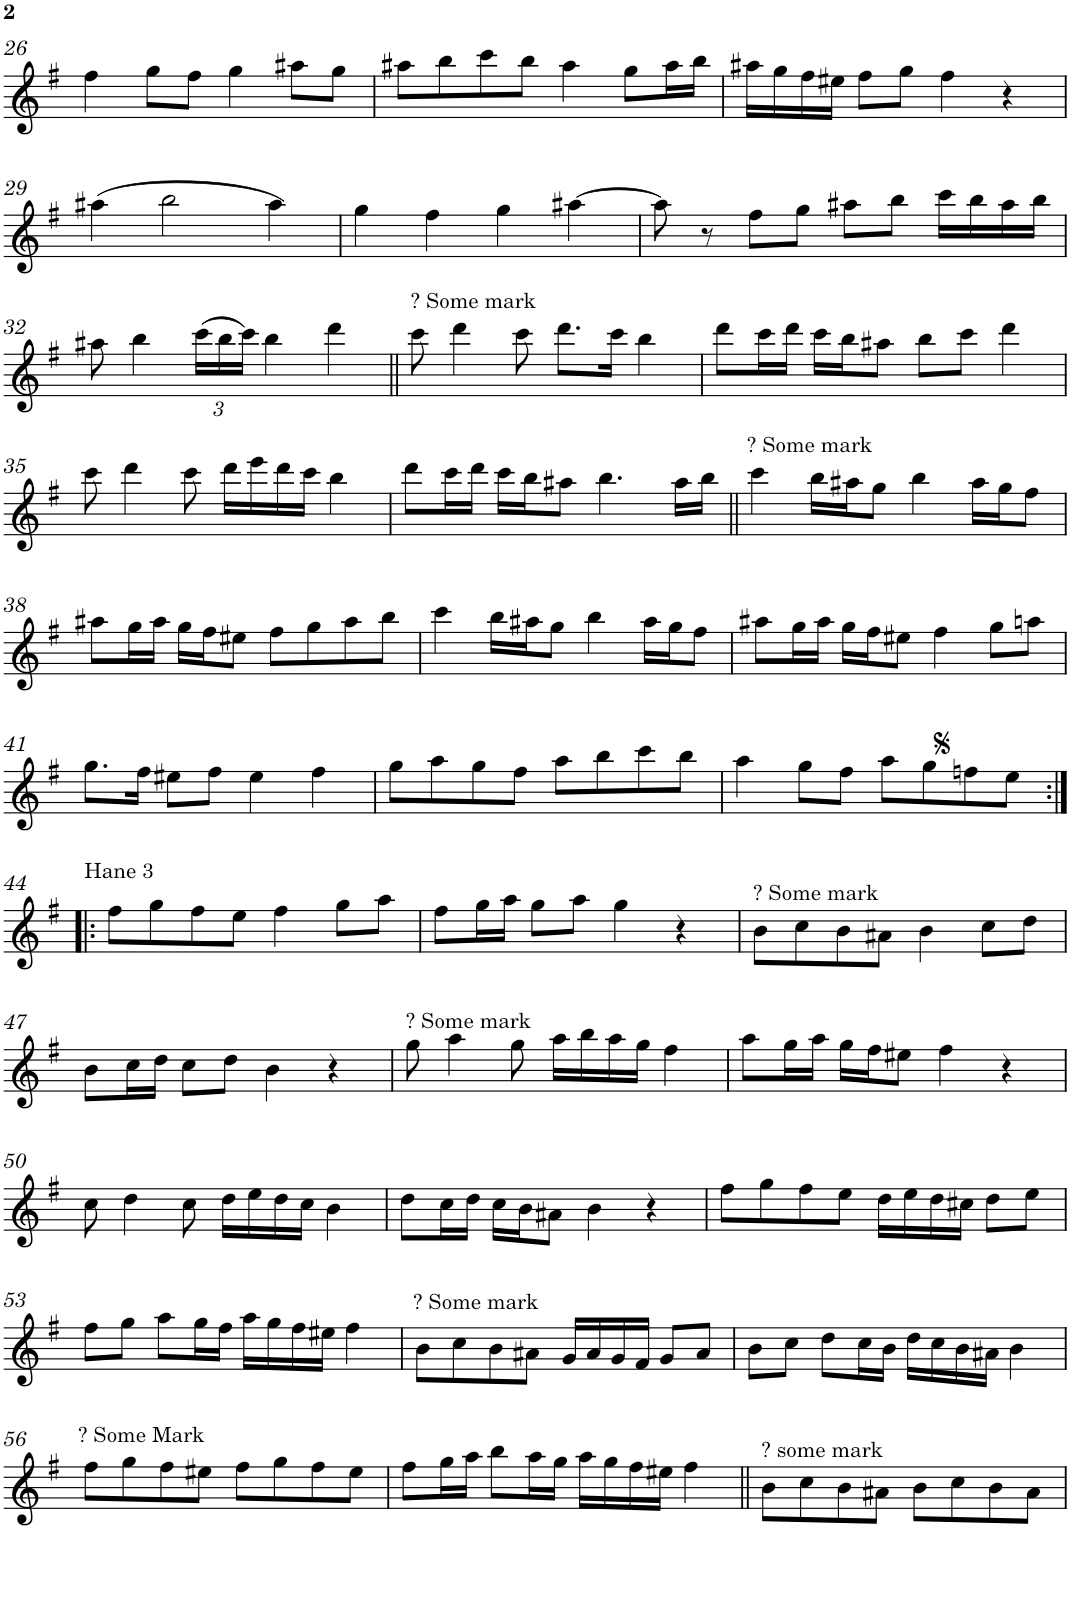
**kern
*part1
*staff1
*I"Piano
*I'Pno.
!!LO:PB:g=z
*clefG2
*k[f#]
*M4/4
*met(c)
=26
4ff#\
8gg\L
8ff#\J
4gg\
8aa#X\L
8gg\J
=27
8aa#X\L
8bb\
8ccc\
8bb\J
4aa#\
8gg\L
16aa#\L
16bb\JJ
=28
16aa#X\LL
16gg\
16ff#\
16ee#X\JJ
8ff#\L
8gg\J
4ff#\
4r
!!LO:LB:g=z
=29
(4aa#X\
2bb\
4aa#\)
=30
4gg\
4ff#\
4gg\
[4aa#X\
=31
8aa#\]
8r
8ff#\L
8gg\J
8aa#X\L
8bb\J
16ccc\LL
16bb\
16aa#\
16bb\JJ
!!LO:LB:g=z
=32
8aa#X\
4bb\
*Xbrackettup
(24ccc\LL
24bb\
24ccc\JJ)
4bb\
4ddd\
=33||
!LO:TX:a:t=? Some mark
8ccc\
4ddd\
8ccc\
8.ddd\L
16ccc\Jk
4bb\
=34
8ddd\L
16ccc\L
16ddd\JJ
16ccc\LL
16bb\J
8aa#X\J
8bb\L
8ccc\J
4ddd\
!!LO:LB:g=z
=35
8ccc\
4ddd\
8ccc\
16ddd\LL
16eee\
16ddd\
16ccc\JJ
4bb\
=36
8ddd\L
16ccc\L
16ddd\JJ
16ccc\LL
16bb\J
8aa#X\J
4.bb\
16aa#\LL
16bb\JJ
=37||
!LO:TX:a:t=? Some mark
4ccc\
16bb\LL
16aa#X\J
8gg\J
4bb\
16aa#\LL
16gg\J
8ff#\J
!!LO:LB:g=z
=38
8aa#X\L
16gg\L
16aa#\JJ
16gg\LL
16ff#\J
8ee#X\J
8ff#\L
8gg\
8aa#\
8bb\J
=39
4ccc\
16bb\LL
16aa#X\J
8gg\J
4bb\
16aa#\LL
16gg\J
8ff#\J
=40
8aa#X\L
16gg\L
16aa#\JJ
16gg\LL
16ff#\J
8ee#X\J
4ff#\
8gg\L
8aan\J
!!LO:LB:g=z
=41
8.gg\L
16ff#\Jk
8ee#X\L
8ff#\J
4ee#\
4ff#\
=42
8gg\L
8aa\
8gg\
8ff#\J
8aa\L
8bb\
8ccc\
8bb\J
=43
4aa\
8gg\L
8ff#\J
8aa\L
8gg\
8ffn\
8ee\J
!!LO:LB:g=z
=44:|!|:
!LO:TX:a:t=Hane 3
8ff#\L
8gg\
8ff#\
8ee\J
4ff#\
8gg\L
8aa\J
=45
8ff#\L
16gg\L
16aa\JJ
8gg\L
8aa\J
4gg\
4r
=46
!LO:TX:a:t=? Some mark
8b\L
8cc\
8b\
8a#X\J
4b\
8cc\L
8dd\J
!!LO:LB:g=z
=47
8b\L
16cc\L
16dd\JJ
8cc\L
8dd\J
4b\
4r
=48
!LO:TX:a:t=? Some mark
8gg\
4aa\
8gg\
16aa\LL
16bb\
16aa\
16gg\JJ
4ff#\
=49
8aa\L
16gg\L
16aa\JJ
16gg\LL
16ff#\J
8ee#X\J
4ff#\
4r
!!LO:LB:g=z
=50
8cc\
4dd\
8cc\
16dd\LL
16ee\
16dd\
16cc\JJ
4b\
=51
8dd\L
16cc\L
16dd\JJ
16cc\LL
16b\J
8a#X\J
4b\
4r
=52
8ff#\L
8gg\
8ff#\
8ee\J
16dd\LL
16ee\
16dd\
16cc#X\JJ
8dd\L
8ee\J
!!LO:LB:g=z
=53
8ff#\L
8gg\J
8aa\L
16gg\L
16ff#\JJ
16aa\LL
16gg\
16ff#\
16ee#X\JJ
4ff#\
=54
!LO:TX:a:t=? Some mark
8b\L
8cc\
8b\
8a#X\J
16g/LL
16a#/
16g/
16f#/JJ
8g/L
8a#/J
=55
8b\L
8cc\J
8dd\L
16cc\L
16b\JJ
16dd\LL
16cc\
16b\
16a#X\JJ
4b\
!!LO:LB:g=z
=56
!LO:TX:a:t=? Some Mark
8ff#\L
8gg\
8ff#\
8ee#X\J
8ff#\L
8gg\
8ff#\
8ee#\J
=57
8ff#\L
16gg\L
16aa\JJ
8bb\L
16aa\L
16gg\JJ
16aa\LL
16gg\
16ff#\
16ee#X\JJ
4ff#\
=58||
!LO:TX:a:t=? some mark
8b\L
8cc\
8b\
8a#X\J
8b\L
8cc\
8b\
8a#\J
=
*-
